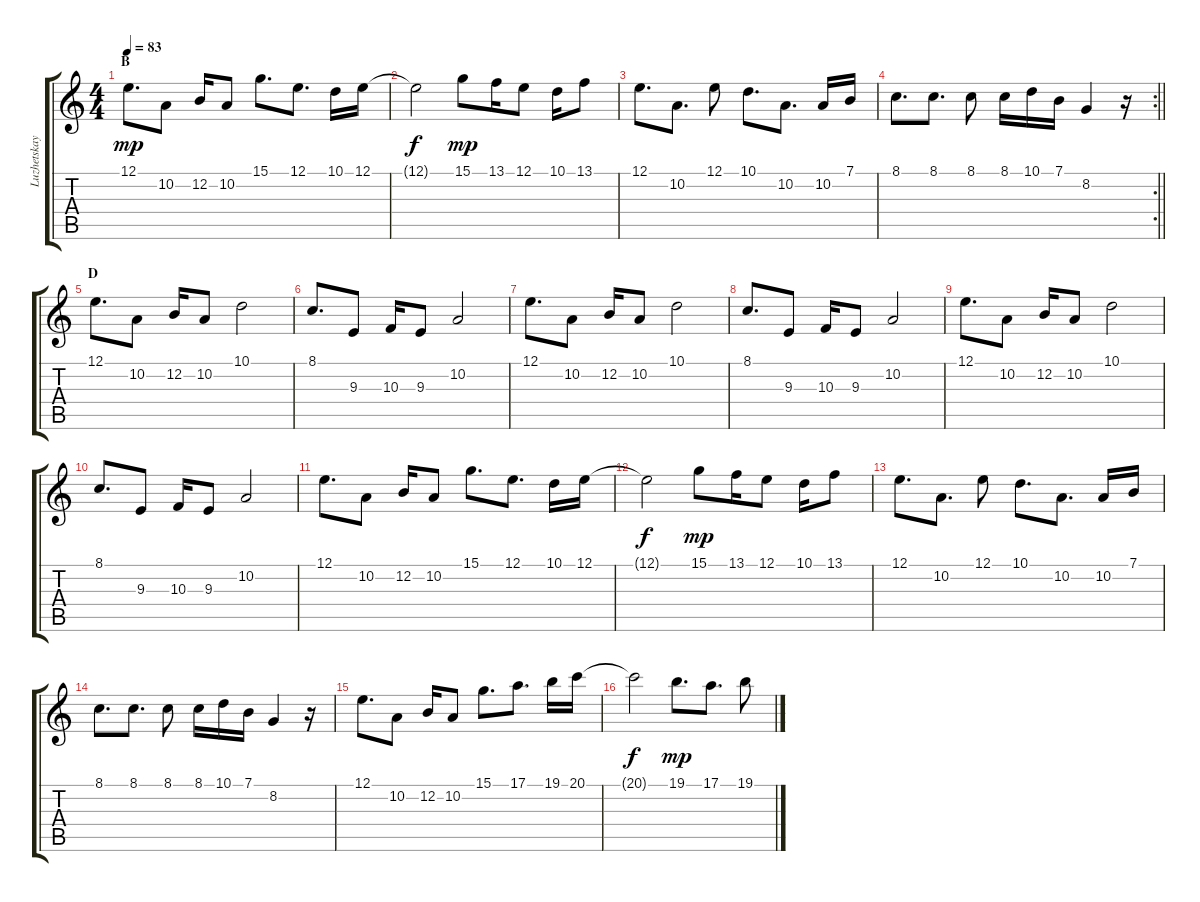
\track ("Luzhetskaya A." "Luzhetskay") {instrument flute}
\staff {score tabs}
\tuning (E4 B3 G3 D3 A2 E2) {hide}
\ts (4 4)
\section ("" "B")
\tempo 83
\clef g2
\ks c
12.1.8{d dy mp} 10.2.8 12.2.16 10.2.8 15.1.8{d} 12.1.8{d} 10.1.16 12.1.16 |
12.1{t}.2{dy f} 15.1.8{dy mp} 13.1.16 12.1.8 10.1.16 13.1.8 |
12.1.8{d} 10.2.8{d} 12.1.8 10.1.8{d} 10.2.8{d} 10.2.16 7.1.16 |
\rc 2
\barLineRight lightlight
8.1.8{d} 8.1.8{d} 8.1.8 8.1.16 10.1.16 7.1.16 8.2.4 r.16 |
\section ("" "D")
12.1.8{d} 10.2.8 12.2.16 10.2.8 10.1.2 |
8.1.8{d} 9.3.8 10.3.16 9.3.8 10.2.2 |
12.1.8{d} 10.2.8 12.2.16 10.2.8 10.1.2 |
8.1.8{d} 9.3.8 10.3.16 9.3.8 10.2.2 |
12.1.8{d} 10.2.8 12.2.16 10.2.8 10.1.2 |
8.1.8{d} 9.3.8 10.3.16 9.3.8 10.2.2 |
12.1.8{d} 10.2.8 12.2.16 10.2.8 15.1.8{d} 12.1.8{d} 10.1.16 12.1.16 |
12.1{t}.2{dy f} 15.1.8{dy mp} 13.1.16 12.1.8 10.1.16 13.1.8 |
12.1.8{d} 10.2.8{d} 12.1.8 10.1.8{d} 10.2.8{d} 10.2.16 7.1.16 |
8.1.8{d} 8.1.8{d} 8.1.8 8.1.16 10.1.16 7.1.16 8.2.4 r.16 |
12.1.8{d} 10.2.8 12.2.16 10.2.8 15.1.8{d} 17.1.8{d} 19.1.16 20.1.16 |
20.1{t}.2{dy f} 19.1.8{d dy mp} 17.1.8{d} 19.1.8
